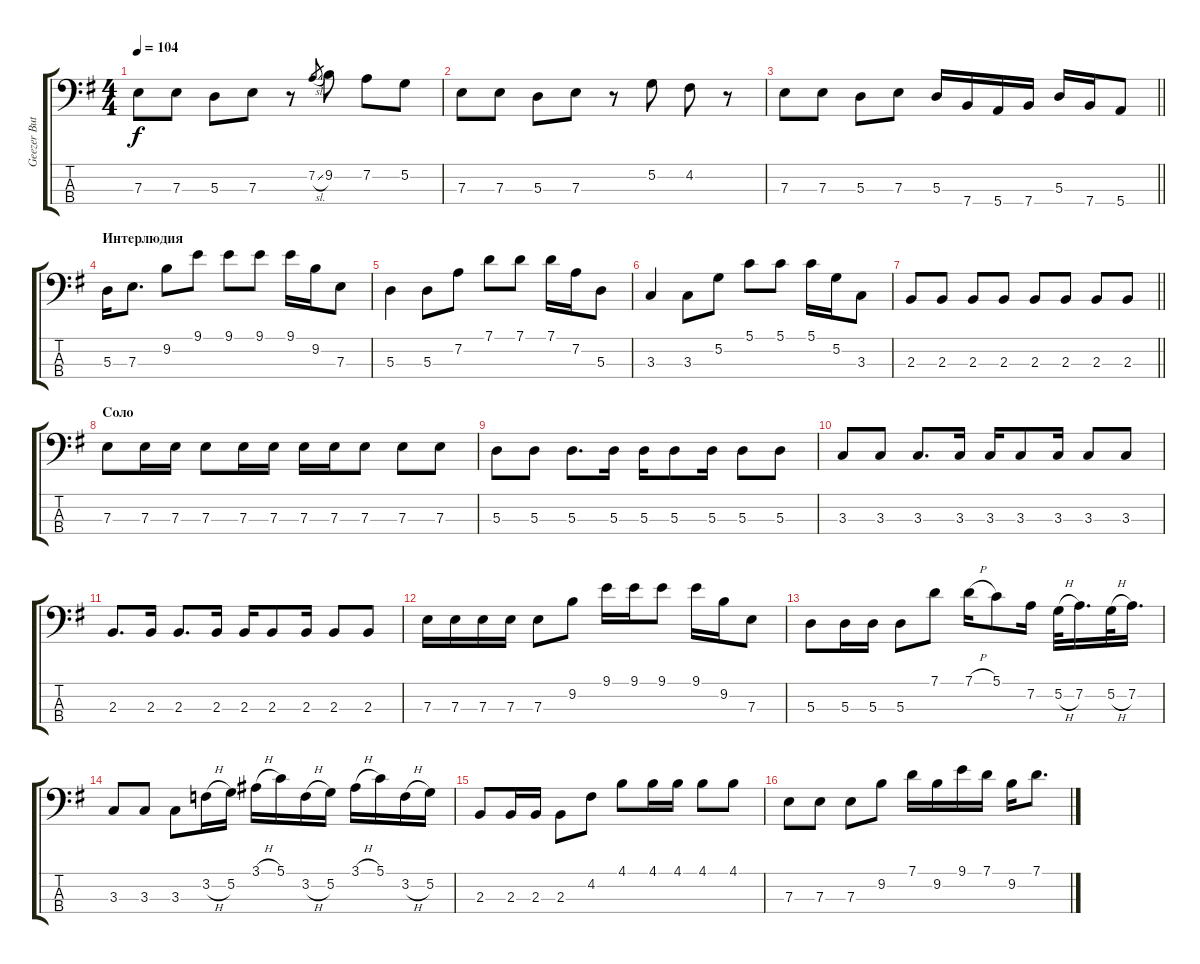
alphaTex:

\track ("Geezer Butler" "Geezer But") {instrument electricbassfinger}
\staff {score tabs}
\tuning (G2 D2 A1 E1) {hide}
\ts (4 4)
\tempo 104
\clef f4
\ks g
7.3.8{dy f} 7.3.8 5.3.8 7.3.8 r.8 7.2{sl}.8{gr} 9.2.8 7.2.8 5.2.8 |
7.3.8 7.3.8 5.3.8 7.3.8 r.8 5.2.8 4.2.8 r.8 |
\barLineRight lightlight
7.3.8 7.3.8 5.3.8 7.3.8 5.3.16 7.4.16 5.4.16 7.4.16 5.3.16 7.4.16 5.4.8 |
\section ("" "Интерлюдия")
5.3.16 7.3.8{d} 9.2.8 9.1.8 9.1.8 9.1.8 9.1.16 9.2.16 7.3.8 |
5.3.4 5.3.8 7.2.8 7.1.8 7.1.8 7.1.16 7.2.16 5.3.8 |
3.3.4 3.3.8 5.2.8 5.1.8 5.1.8 5.1.16 5.2.16 3.3.8 |
\barLineRight lightlight
2.3.8 2.3.8 2.3.8 2.3.8 2.3.8 2.3.8 2.3.8 2.3.8 |
\section ("" "Соло")
7.3.8 7.3.16 7.3.16 7.3.8 7.3.16 7.3.16 7.3.16 7.3.16 7.3.8 7.3.8 7.3.8 |
5.3.8 5.3.8 5.3.8{d} 5.3.16 5.3.16 5.3.8 5.3.16 5.3.8 5.3.8 |
3.3.8 3.3.8 3.3.8{d} 3.3.16 3.3.16 3.3.8 3.3.16 3.3.8 3.3.8 |
2.3.8{d} 2.3.16 2.3.8{d} 2.3.16 2.3.16 2.3.8 2.3.16 2.3.8 2.3.8 |
7.3.16 7.3.16 7.3.16 7.3.16 7.3.8 9.2.8 9.1.16 9.1.16 9.1.8 9.1.16 9.2.16 7.3.8 |
5.3.8 5.3.16 5.3.16 5.3.8 7.1.8 7.1{h}.16 5.1.8 7.2.16 5.2{h}.32 7.2.16{d} 5.2{h}.32 7.2.16{d} |
3.3.8 3.3.8 3.3.8 3.2{h}.16 5.2.16 3.1{h}.16 5.1.16 3.2{h}.16 5.2.16 3.1{h}.16 5.1.16 3.2{h}.16 5.2.16 |
2.3.8 2.3.16 2.3.16 2.3.8 4.2.8 4.1.8 4.1.16 4.1.16 4.1.8 4.1.8 |
7.3.8 7.3.8 7.3.8 9.2.8 7.1.16 9.2.16 9.1.16 7.1.16 9.2.16 7.1.8{d}
